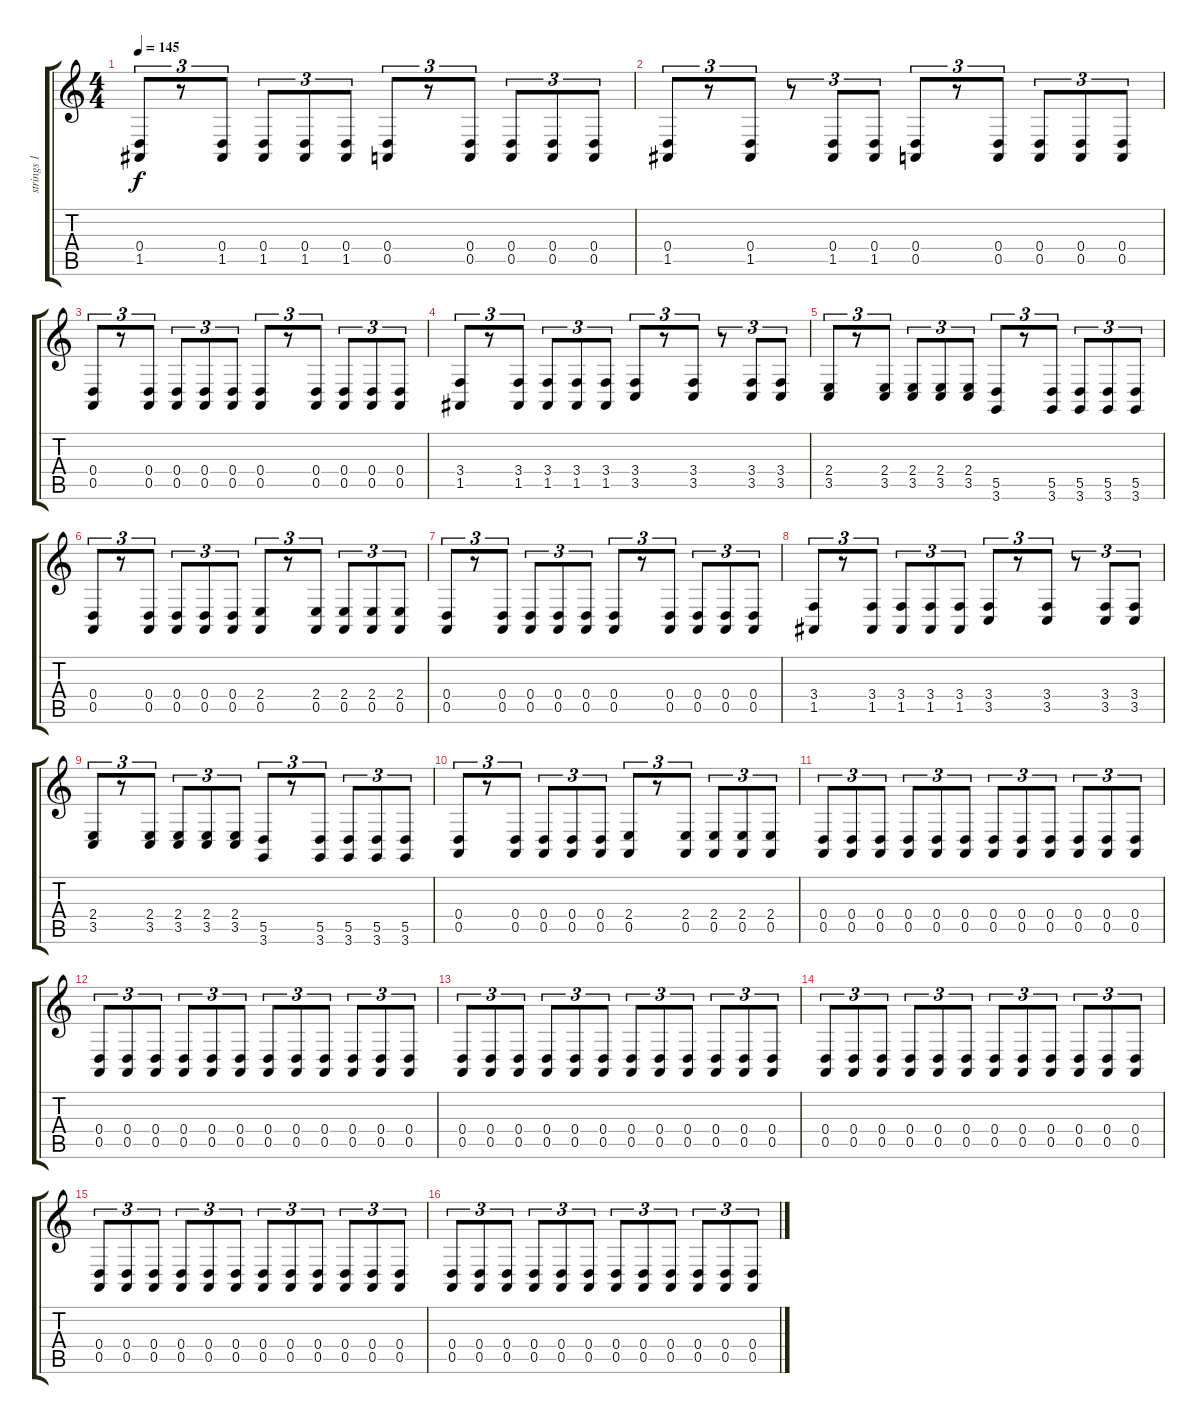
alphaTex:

\track ("strings 1" "strings 1") {instrument tremolostrings}
\staff {score tabs}
\tuning (E4 B3 G3 D3 A2 E2) {hide}
\ts (4 4)
\tempo 145
\clef g2
\ks c
(0.4 1.5).8{tu (3 2) dy f} r.8{tu (3 2)} (0.4 1.5).8{tu (3 2)} (0.4 1.5).8{tu (3 2)} (0.4 1.5).8{tu (3 2)} (0.4 1.5).8{tu (3 2)} (0.4 0.5).8{tu (3 2)} r.8{tu (3 2)} (0.4 0.5).8{tu (3 2)} (0.4 0.5).8{tu (3 2)} (0.4 0.5).8{tu (3 2)} (0.4 0.5).8{tu (3 2)} |
(0.4 1.5).8{tu (3 2)} r.8{tu (3 2)} (0.4 1.5).8{tu (3 2)} r.8{tu (3 2)} (0.4 1.5).8{tu (3 2)} (0.4 1.5).8{tu (3 2)} (0.4 0.5).8{tu (3 2)} r.8{tu (3 2)} (0.4 0.5).8{tu (3 2)} (0.4 0.5).8{tu (3 2)} (0.4 0.5).8{tu (3 2)} (0.4 0.5).8{tu (3 2)} |
(0.4 0.5).8{tu (3 2)} r.8{tu (3 2)} (0.4 0.5).8{tu (3 2)} (0.4 0.5).8{tu (3 2)} (0.4 0.5).8{tu (3 2)} (0.4 0.5).8{tu (3 2)} (0.4 0.5).8{tu (3 2)} r.8{tu (3 2)} (0.4 0.5).8{tu (3 2)} (0.4 0.5).8{tu (3 2)} (0.4 0.5).8{tu (3 2)} (0.4 0.5).8{tu (3 2)} |
(3.4 1.5).8{tu (3 2)} r.8{tu (3 2)} (3.4 1.5).8{tu (3 2)} (3.4 1.5).8{tu (3 2)} (3.4 1.5).8{tu (3 2)} (3.4 1.5).8{tu (3 2)} (3.4 3.5).8{tu (3 2)} r.8{tu (3 2)} (3.4 3.5).8{tu (3 2)} r.8{tu (3 2)} (3.4 3.5).8{tu (3 2)} (3.4 3.5).8{tu (3 2)} |
(2.4 3.5).8{tu (3 2)} r.8{tu (3 2)} (2.4 3.5).8{tu (3 2)} (2.4 3.5).8{tu (3 2)} (2.4 3.5).8{tu (3 2)} (2.4 3.5).8{tu (3 2)} (5.5 3.6).8{tu (3 2)} r.8{tu (3 2)} (5.5 3.6).8{tu (3 2)} (5.5 3.6).8{tu (3 2)} (5.5 3.6).8{tu (3 2)} (5.5 3.6).8{tu (3 2)} |
(0.4 0.5).8{tu (3 2)} r.8{tu (3 2)} (0.4 0.5).8{tu (3 2)} (0.4 0.5).8{tu (3 2)} (0.4 0.5).8{tu (3 2)} (0.4 0.5).8{tu (3 2)} (2.4 0.5).8{tu (3 2)} r.8{tu (3 2)} (2.4 0.5).8{tu (3 2)} (2.4 0.5).8{tu (3 2)} (2.4 0.5).8{tu (3 2)} (2.4 0.5).8{tu (3 2)} |
(0.4 0.5).8{tu (3 2)} r.8{tu (3 2)} (0.4 0.5).8{tu (3 2)} (0.4 0.5).8{tu (3 2)} (0.4 0.5).8{tu (3 2)} (0.4 0.5).8{tu (3 2)} (0.4 0.5).8{tu (3 2)} r.8{tu (3 2)} (0.4 0.5).8{tu (3 2)} (0.4 0.5).8{tu (3 2)} (0.4 0.5).8{tu (3 2)} (0.4 0.5).8{tu (3 2)} |
(3.4 1.5).8{tu (3 2)} r.8{tu (3 2)} (3.4 1.5).8{tu (3 2)} (3.4 1.5).8{tu (3 2)} (3.4 1.5).8{tu (3 2)} (3.4 1.5).8{tu (3 2)} (3.4 3.5).8{tu (3 2)} r.8{tu (3 2)} (3.4 3.5).8{tu (3 2)} r.8{tu (3 2)} (3.4 3.5).8{tu (3 2)} (3.4 3.5).8{tu (3 2)} |
(2.4 3.5).8{tu (3 2)} r.8{tu (3 2)} (2.4 3.5).8{tu (3 2)} (2.4 3.5).8{tu (3 2)} (2.4 3.5).8{tu (3 2)} (2.4 3.5).8{tu (3 2)} (5.5 3.6).8{tu (3 2)} r.8{tu (3 2)} (5.5 3.6).8{tu (3 2)} (5.5 3.6).8{tu (3 2)} (5.5 3.6).8{tu (3 2)} (5.5 3.6).8{tu (3 2)} |
(0.4 0.5).8{tu (3 2)} r.8{tu (3 2)} (0.4 0.5).8{tu (3 2)} (0.4 0.5).8{tu (3 2)} (0.4 0.5).8{tu (3 2)} (0.4 0.5).8{tu (3 2)} (2.4 0.5).8{tu (3 2)} r.8{tu (3 2)} (2.4 0.5).8{tu (3 2)} (2.4 0.5).8{tu (3 2)} (2.4 0.5).8{tu (3 2)} (2.4 0.5).8{tu (3 2)} |
(0.4 0.5).8{tu (3 2) volume 0} (0.4 0.5).8{tu (3 2)} (0.4 0.5).8{tu (3 2)} (0.4 0.5).8{tu (3 2)} (0.4 0.5).8{tu (3 2)} (0.4 0.5).8{tu (3 2)} (0.4 0.5).8{tu (3 2)} (0.4 0.5).8{tu (3 2)} (0.4 0.5).8{tu (3 2)} (0.4 0.5).8{tu (3 2)} (0.4 0.5).8{tu (3 2)} (0.4 0.5).8{tu (3 2)} |
(0.4 0.5).8{tu (3 2)} (0.4 0.5).8{tu (3 2)} (0.4 0.5).8{tu (3 2)} (0.4 0.5).8{tu (3 2)} (0.4 0.5).8{tu (3 2)} (0.4 0.5).8{tu (3 2)} (0.4 0.5).8{tu (3 2)} (0.4 0.5).8{tu (3 2)} (0.4 0.5).8{tu (3 2)} (0.4 0.5).8{tu (3 2)} (0.4 0.5).8{tu (3 2)} (0.4 0.5).8{tu (3 2)} |
(0.4 0.5).8{tu (3 2)} (0.4 0.5).8{tu (3 2)} (0.4 0.5).8{tu (3 2)} (0.4 0.5).8{tu (3 2)} (0.4 0.5).8{tu (3 2)} (0.4 0.5).8{tu (3 2)} (0.4 0.5).8{tu (3 2)} (0.4 0.5).8{tu (3 2)} (0.4 0.5).8{tu (3 2)} (0.4 0.5).8{tu (3 2)} (0.4 0.5).8{tu (3 2)} (0.4 0.5).8{tu (3 2)} |
(0.4 0.5).8{tu (3 2)} (0.4 0.5).8{tu (3 2)} (0.4 0.5).8{tu (3 2)} (0.4 0.5).8{tu (3 2)} (0.4 0.5).8{tu (3 2)} (0.4 0.5).8{tu (3 2)} (0.4 0.5).8{tu (3 2)} (0.4 0.5).8{tu (3 2)} (0.4 0.5).8{tu (3 2)} (0.4 0.5).8{tu (3 2)} (0.4 0.5).8{tu (3 2)} (0.4 0.5).8{tu (3 2)} |
(0.4 0.5).8{tu (3 2) volume 14} (0.4 0.5).8{tu (3 2)} (0.4 0.5).8{tu (3 2)} (0.4 0.5).8{tu (3 2)} (0.4 0.5).8{tu (3 2)} (0.4 0.5).8{tu (3 2)} (0.4 0.5).8{tu (3 2)} (0.4 0.5).8{tu (3 2)} (0.4 0.5).8{tu (3 2)} (0.4 0.5).8{tu (3 2)} (0.4 0.5).8{tu (3 2)} (0.4 0.5).8{tu (3 2)} |
(0.4 0.5).8{tu (3 2)} (0.4 0.5).8{tu (3 2)} (0.4 0.5).8{tu (3 2)} (0.4 0.5).8{tu (3 2)} (0.4 0.5).8{tu (3 2)} (0.4 0.5).8{tu (3 2)} (0.4 0.5).8{tu (3 2)} (0.4 0.5).8{tu (3 2)} (0.4 0.5).8{tu (3 2)} (0.4 0.5).8{tu (3 2)} (0.4 0.5).8{tu (3 2)} (0.4 0.5).8{tu (3 2)}
